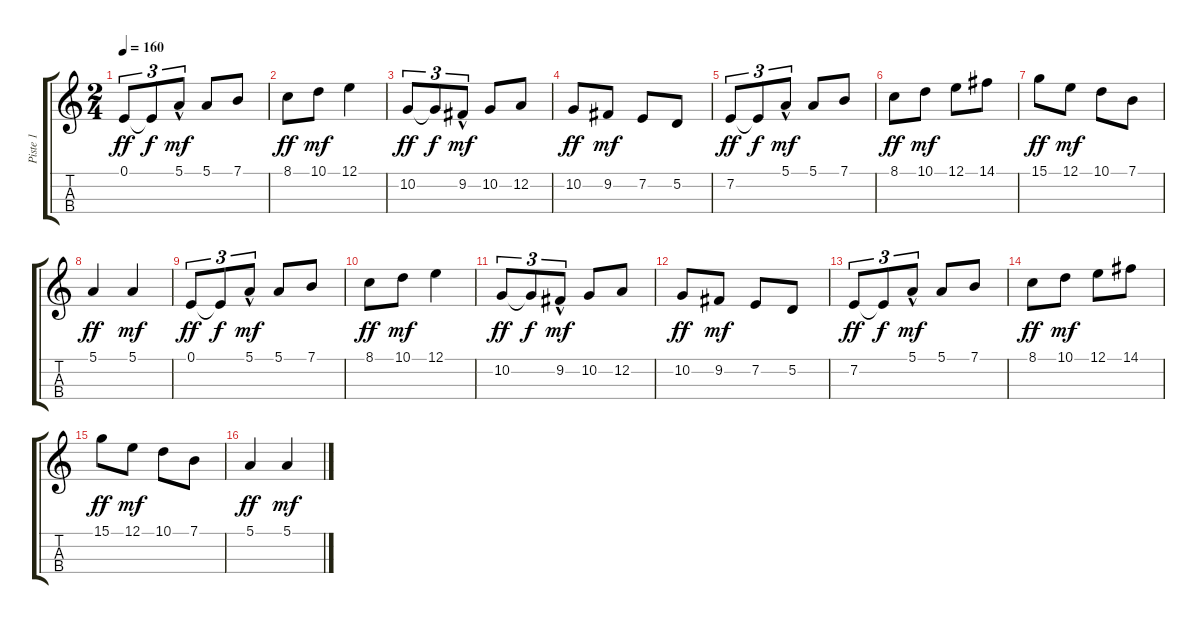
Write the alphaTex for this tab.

\track ("Piste 1" "Piste 1") {instrument fiddle}
\staff {score tabs}
\tuning (E4 A3 D3 G2) {hide}
\ts (2 4)
\tempo 160
\clef g2
\ks c
0.1.8{tu (3 2) dy ff instrument fiddle} 0.1{t}.8{tu (3 2) dy f} 5.1{hac}.8{tu (3 2) dy mf} 5.1.8 7.1.8 |
8.1.8{dy ff} 10.1.8{dy mf} 12.1.4 |
10.2.8{tu (3 2) dy ff} 10.2{t}.8{tu (3 2) dy f} 9.2{hac}.8{tu (3 2) dy mf} 10.2.8 12.2.8 |
10.2.8{dy ff} 9.2.8{dy mf} 7.2.8 5.2.8 |
7.2.8{tu (3 2) dy ff} 7.2{t}.8{tu (3 2) dy f} 5.1{hac}.8{tu (3 2) dy mf} 5.1.8 7.1.8 |
8.1.8{dy ff} 10.1.8{dy mf} 12.1.8 14.1.8 |
15.1.8{dy ff} 12.1.8{dy mf} 10.1.8 7.1.8 |
5.1.4{dy ff} 5.1.4{dy mf} |
0.1.8{tu (3 2) dy ff} 0.1{t}.8{tu (3 2) dy f} 5.1{hac}.8{tu (3 2) dy mf} 5.1.8 7.1.8 |
8.1.8{dy ff} 10.1.8{dy mf} 12.1.4 |
10.2.8{tu (3 2) dy ff} 10.2{t}.8{tu (3 2) dy f} 9.2{hac}.8{tu (3 2) dy mf} 10.2.8 12.2.8 |
10.2.8{dy ff} 9.2.8{dy mf} 7.2.8 5.2.8 |
7.2.8{tu (3 2) dy ff} 7.2{t}.8{tu (3 2) dy f} 5.1{hac}.8{tu (3 2) dy mf} 5.1.8 7.1.8 |
8.1.8{dy ff} 10.1.8{dy mf} 12.1.8 14.1.8 |
15.1.8{dy ff} 12.1.8{dy mf} 10.1.8 7.1.8 |
5.1.4{dy ff} 5.1.4{dy mf}
